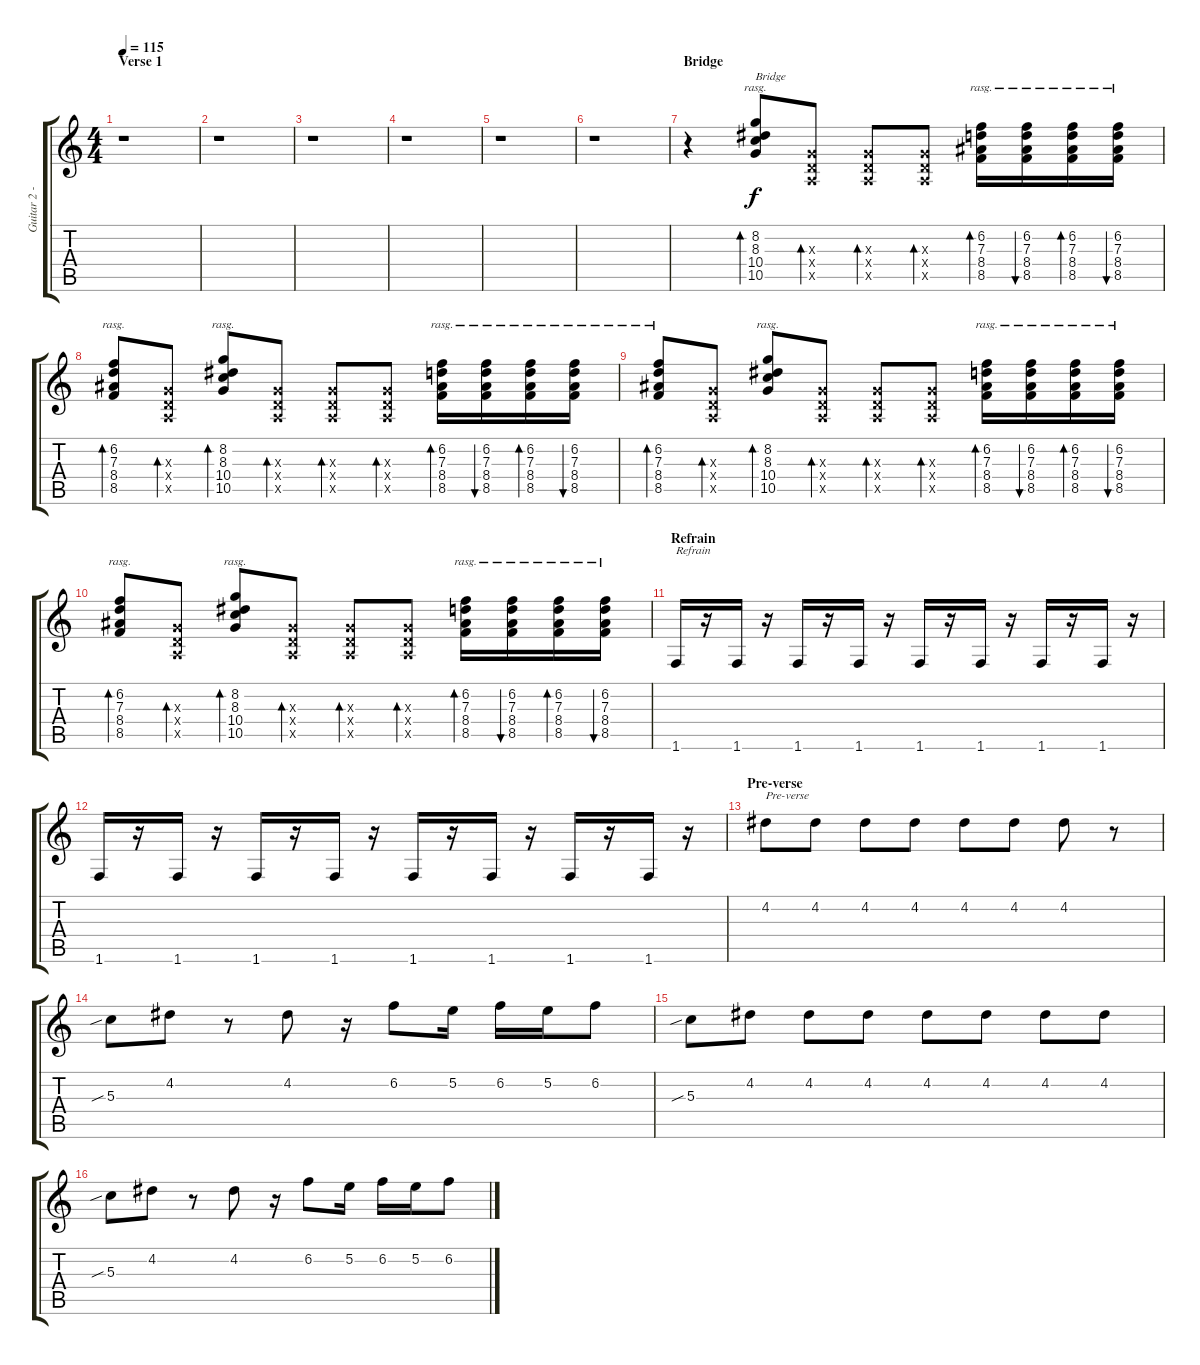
\track ("Guitar 2 - Nick McCarthy" "Guitar 2 -") {instrument electricguitarjazz}
\staff {score tabs}
\tuning (E4 B3 G3 D3 A2 E2) {hide}
\ts (4 4)
\section ("" "Verse 1")
\tempo 115
\clef g2
\ks c
r.1{dy f} |
r.1 |
r.1 |
r.1 |
r.1 |
r.1 |
\section ("" "Bridge")
r.4 (8.2 8.3 10.4 10.5).8{bd 30 rasg ii txt "Bridge" volume 8 instrument distortionguitar} (0.3{x} 0.4{x} 0.5{x}).8{bd 30} (0.3{x} 0.4{x} 0.5{x}).8{bd 30} (0.3{x} 0.4{x} 0.5{x}).8{bd 30} (6.2 7.3 8.4 8.5).16{bd 30 rasg ii} (6.2 7.3 8.4 8.5).16{bu 30 rasg ii} (6.2 7.3 8.4 8.5).16{bd 30 rasg ii} (6.2 7.3 8.4 8.5).16{bu 30 rasg ii} |
(6.2 7.3 8.4 8.5).8{bd 30 rasg ii} (0.3{x} 0.4{x} 0.5{x}).8{bd 30} (8.2 8.3 10.4 10.5).8{bd 30 rasg ii} (0.3{x} 0.4{x} 0.5{x}).8{bd 30} (0.3{x} 0.4{x} 0.5{x}).8{bd 30} (0.3{x} 0.4{x} 0.5{x}).8{bd 30} (6.2 7.3 8.4 8.5).16{bd 30 rasg ii} (6.2 7.3 8.4 8.5).16{bu 30 rasg ii} (6.2 7.3 8.4 8.5).16{bd 30 rasg ii} (6.2 7.3 8.4 8.5).16{bu 30 rasg ii} |
(6.2 7.3 8.4 8.5).8{bd 30 rasg ii} (0.3{x} 0.4{x} 0.5{x}).8{bd 30} (8.2 8.3 10.4 10.5).8{bd 30 rasg ii} (0.3{x} 0.4{x} 0.5{x}).8{bd 30} (0.3{x} 0.4{x} 0.5{x}).8{bd 30} (0.3{x} 0.4{x} 0.5{x}).8{bd 30} (6.2 7.3 8.4 8.5).16{bd 30 rasg ii} (6.2 7.3 8.4 8.5).16{bu 30 rasg ii} (6.2 7.3 8.4 8.5).16{bd 30 rasg ii} (6.2 7.3 8.4 8.5).16{bu 30 rasg ii} |
(6.2 7.3 8.4 8.5).8{bd 30 rasg ii} (0.3{x} 0.4{x} 0.5{x}).8{bd 30} (8.2 8.3 10.4 10.5).8{bd 30 rasg ii} (0.3{x} 0.4{x} 0.5{x}).8{bd 30} (0.3{x} 0.4{x} 0.5{x}).8{bd 30} (0.3{x} 0.4{x} 0.5{x}).8{bd 30} (6.2 7.3 8.4 8.5).16{bd 30 rasg ii} (6.2 7.3 8.4 8.5).16{bu 30 rasg ii} (6.2 7.3 8.4 8.5).16{bd 30 rasg ii} (6.2 7.3 8.4 8.5).16{bu 30 rasg ii} |
\section ("" "Refrain")
1.6.16{txt "Refrain" volume 10 instrument electricguitarclean} r.16 1.6.16 r.16 1.6.16 r.16 1.6.16 r.16 1.6.16 r.16 1.6.16 r.16 1.6.16 r.16 1.6.16 r.16 |
1.6.16 r.16 1.6.16 r.16 1.6.16 r.16 1.6.16 r.16 1.6.16 r.16 1.6.16 r.16 1.6.16 r.16 1.6.16 r.16 |
\section ("" "Pre-verse")
4.2.8{txt "Pre-verse" volume 8 instrument electricguitarjazz} 4.2.8 4.2.8 4.2.8 4.2.8 4.2.8 4.2.8 r.8 |
5.3{sib}.8 4.2.8 r.8 4.2.8 r.16 6.2.8 5.2.16 6.2.16 5.2.16 6.2.8 |
5.3{sib}.8 4.2.8 4.2.8 4.2.8 4.2.8 4.2.8 4.2.8 4.2.8 |
5.3{sib}.8 4.2.8 r.8 4.2.8 r.16 6.2.8 5.2.16 6.2.16 5.2.16 6.2.8
